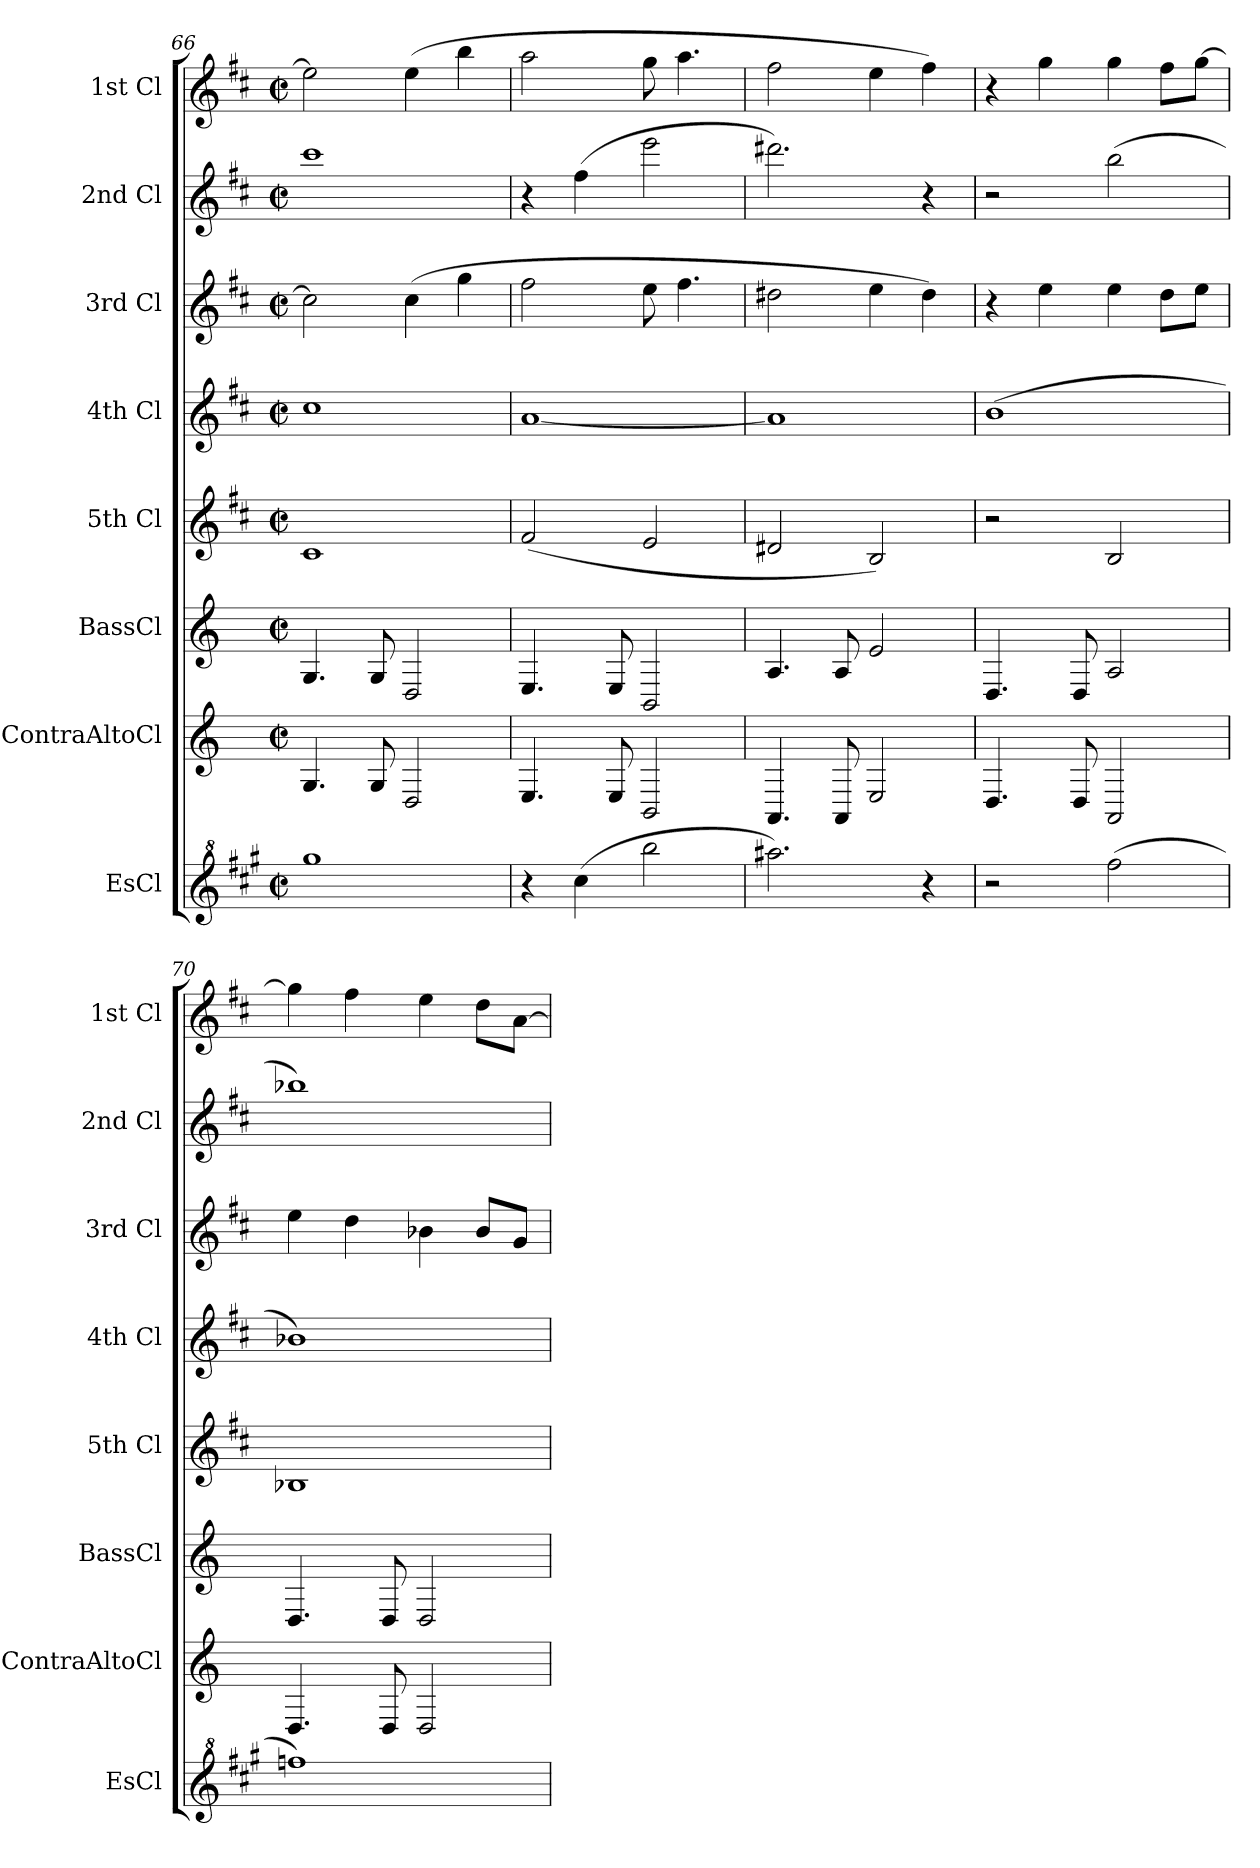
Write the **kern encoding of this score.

**kern	**kern	**kern	**kern	**kern	**kern	**kern	**kern
*part8	*part7	*part6	*part5	*part4	*part3	*part2	*part1
*staff8	*staff7	*staff6	*staff5	*staff4	*staff3	*staff2	*staff1
*I"EsCl	*I"ContraAltoCl	*I"BassCl	*I"5th Cl	*I"4th Cl	*I"3rd Cl	*I"2nd Cl	*I"1st Cl
*I'EsCl	*I'ContraAltoCl	*I'BassCl	*I'5th Cl	*I'4th Cl	*I'3rd Cl	*I'2nd Cl	*I'1st Cl
!!LO:LB:g=z
*clefG^2	*clefG2	*clefG2	*clefG2	*clefG2	*clefG2	*clefG2	*clefG2
*ITrd5c9	*ITrd12c21	*ITrd8c14	*ITrd1c2	*ITrd1c2	*ITrd1c2	*ITrd1c2	*ITrd1c2
*k[]	*k[]	*k[]	*k[]	*k[]	*k[]	*k[]	*k[]
*M4/4	*M4/4	*M4/4	*M4/4	*M4/4	*M4/4	*M4/4	*M4/4
*met(c|)	*met(c|)	*met(c|)	*met(c|)	*met(c|)	*met(c|)	*met(c|)	*met(c|)
=66	=66	=66	=66	=66	=66	=66	=66
1bb	4.GG/	4.GG/	1B	1b	2b\]	1bb	2dd\]
.	8GG/	8GG/	.	.	.	.	.
.	2DD/	2DD/	.	.	(4b\	.	(4dd\
.	.	.	.	.	4ff\	.	4aa\
=67	=67	=67	=67	=67	=67	=67	=67
4r	4.EE/	4.EE/	(2e/	[1g	2ee\	4r	2gg\
(4ee\	.	.	.	.	.	(4ee\	.
.	8EE/	8EE/	.	.	.	.	.
2ddd\	2BBB/	2BBB/	2d/	.	8dd\	2ddd\	8ff\
.	.	.	.	.	4.ee\	.	4.gg\
=68	=68	=68	=68	=68	=68	=68	=68
2.ccc#X\)	4.AAA/	4.AA/	2c#X/	1g]	2cc#X\	2.ccc#X\)	2ee\
.	8AAA/	8AA/	.	.	.	.	.
.	2EE/	2E/	2A/)	.	4dd\	.	4dd\
4r	.	.	.	.	4cc#\)	4r	4ee\)
=69	=69	=69	=69	=69	=69	=69	=69
2r	4.DD/	4.DD/	2r	(1a	4r	2r	4r
.	.	.	.	.	4dd\	.	4ff\
.	8DD/	8DD/	.	.	.	.	.
(2aa\	2AAA/	2AA/	2A/	.	4dd\	(2aa\	4ff\
.	.	.	.	.	8cc\L	.	8ee\L
.	.	.	.	.	8dd\J	.	[8ff\J
=70	=70	=70	=70	=70	=70	=70	=70
1aa-X)	4.DD/	4.DD/	1A-X	1a-X)	4dd\	1aa-X)	4ff\]
.	.	.	.	.	4cc\	.	4ee\
.	8DD/	8DD/	.	.	.	.	.
.	2DD/	2DD/	.	.	4a-X\	.	4dd\
.	.	.	.	.	8a-/L	.	8cc\L
.	.	.	.	.	8f/J	.	[8g\J
=	=	=	=	=	=	=	=
*-	*-	*-	*-	*-	*-	*-	*-
